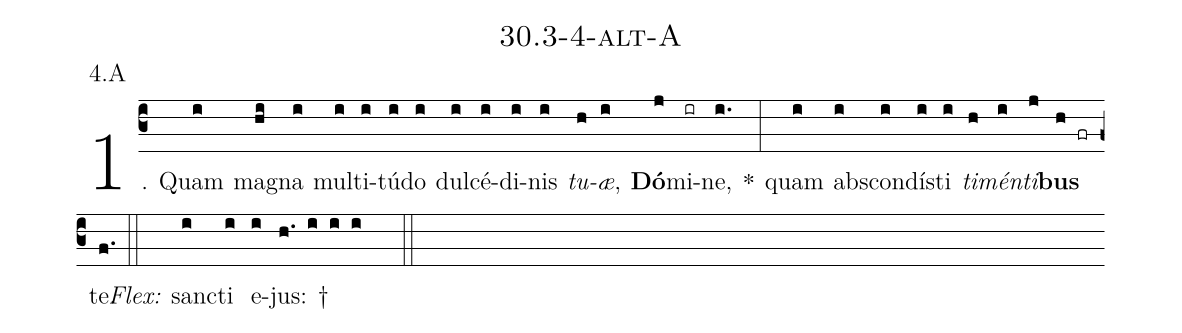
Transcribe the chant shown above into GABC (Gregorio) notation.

name: 30.3-4-alt-A;
annotation: 4.A;
%%
(c3)1. Quam(i) ma(hi)gna(i) mul(i)ti(i)tú(i)do(i) dul(i)cé(i)di(i)nis(i) <i>tu</i>(h)<i>æ</i>,(i) <b>Dó</b>(j)mi(ir)ne,(i.) *(:) quam(i) abs(i)con(i)dís(i)ti(i) <i>ti</i>(h)<i>mén</i>(i)<i>ti</i>(j)<b>bus</b>(h fr) te.(f.) (::)
<i>Flex:</i>()  sanc(i)ti(i) e(i)jus: †(h. i i i  ::)
